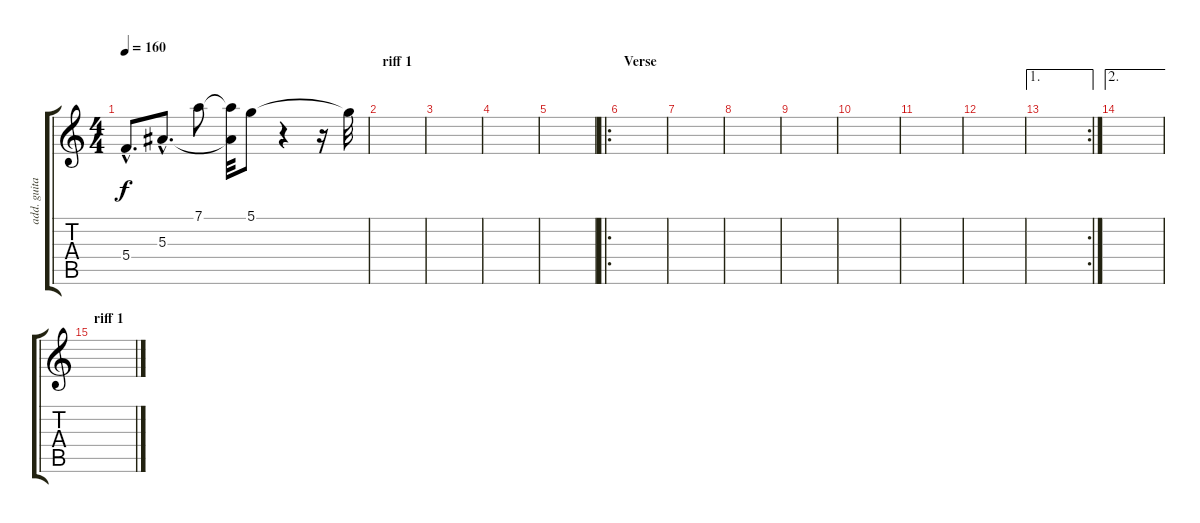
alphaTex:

\track ("add. guitar (Acoustic)" "add. guita") {instrument acousticguitarsteel}
\staff {score tabs}
\tuning (D4 A3 F3 C3 G2 D2) {hide}
\ts (4 4)
\tempo 160
\clef g2
\ks c
5.4{hac}.8{d dy f} 5.3{hac}.8{d} 7.1.8 (7.1{t} 5.3{t}).32 5.1.8 r.4 r.16 5.1{t}.32 |
\section ("" "riff 1")
|
|
|
|
\ro
\section ("" "Verse")
|
|
|
|
|
|
|
\ae 1
\rc 2
|
\ae 2
|
\section ("" "riff 1")
